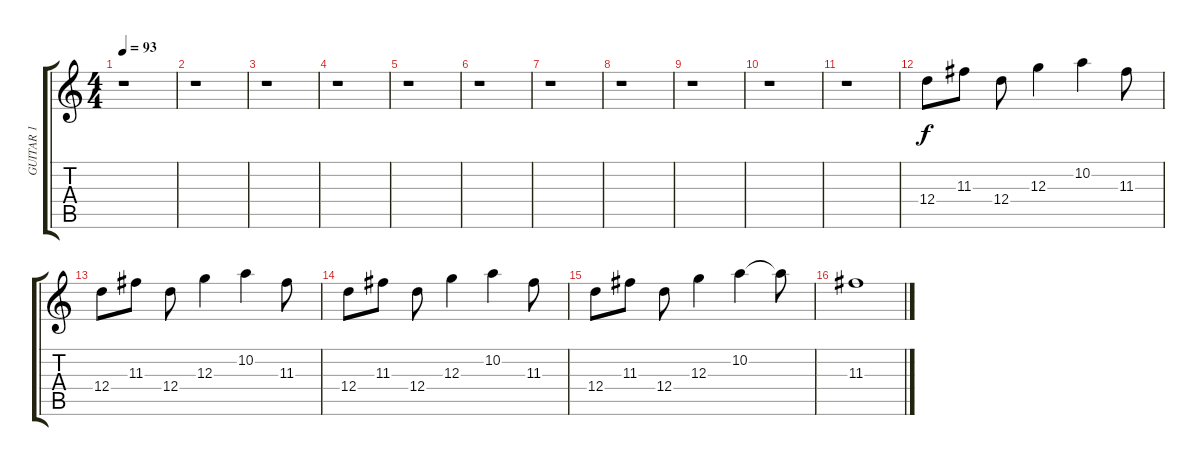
\track ("GUITAR 1" "GUITAR 1") {instrument electricguitarclean}
\staff {score tabs}
\tuning (E4 B3 G3 D3 A2 E2) {hide}
\ts (4 4)
\tempo 93
\clef g2
\ks c
r.1{dy mf} |
r.1 |
r.1 |
r.1 |
r.1 |
r.1 |
r.1 |
r.1 |
r.1 |
r.1 |
r.1 |
12.4.8{dy f} 11.3.8 12.4.8 12.3.4 10.2.4 11.3.8 |
12.4.8 11.3.8 12.4.8 12.3.4 10.2.4 11.3.8 |
12.4.8 11.3.8 12.4.8 12.3.4 10.2.4 11.3.8 |
12.4.8 11.3.8 12.4.8 12.3.4 10.2.4 10.2{t}.8 |
11.3.1
